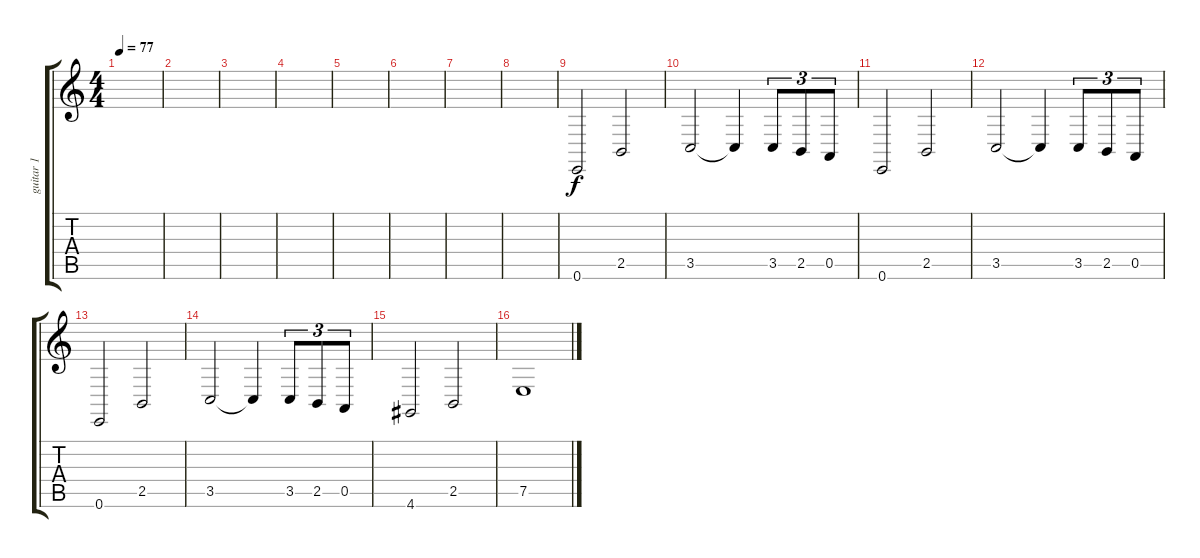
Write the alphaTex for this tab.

\track ("guitar 1" "guitar 1") {instrument acousticgrandpiano}
\staff {score tabs}
\tuning (E4 B3 G3 D3 A2 E2) {hide}
\ts (4 4)
\tempo 77
\clef g2
\ks c
|
|
|
|
|
|
|
|
0.6.2 2.5.2 |
3.5.2 3.5{t}.4 3.5.8{tu (3 2)} 2.5.8{tu (3 2)} 0.5.8{tu (3 2)} |
0.6.2 2.5.2 |
3.5.2 3.5{t}.4 3.5.8{tu (3 2)} 2.5.8{tu (3 2)} 0.5.8{tu (3 2)} |
0.6.2 2.5.2 |
3.5.2 3.5{t}.4 3.5.8{tu (3 2)} 2.5.8{tu (3 2)} 0.5.8{tu (3 2)} |
4.6.2 2.5.2 |
7.5.1
